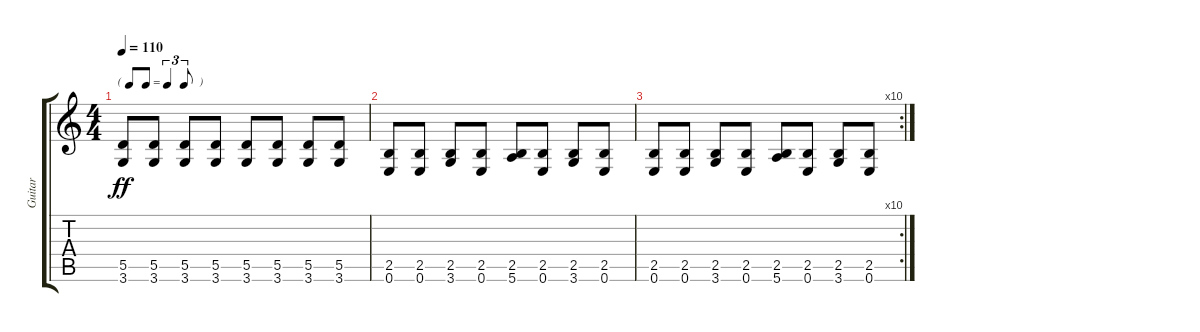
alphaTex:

\track ("Guitar" "Guitar") {instrument electricguitarjazz}
\staff {score tabs}
\tuning (E4 B3 G3 D3 A2 E2) {hide}
\ts (4 4)
\tf triplet8th
\tempo 110
\clef g2
\ks c
(5.5 3.6).8{dy ff} (5.5 3.6).8 (5.5 3.6).8 (5.5 3.6).8 (5.5 3.6).8 (5.5 3.6).8 (5.5 3.6).8 (5.5 3.6).8 |
(2.5 0.6).8 (2.5 0.6).8 (2.5 3.6).8 (2.5 0.6).8 (2.5 5.6).8 (2.5 0.6).8 (2.5 3.6).8 (2.5 0.6).8 |
\rc 10
(2.5 0.6).8 (2.5 0.6).8 (2.5 3.6).8 (2.5 0.6).8 (2.5 5.6).8 (2.5 0.6).8 (2.5 3.6).8 (2.5 0.6).8
